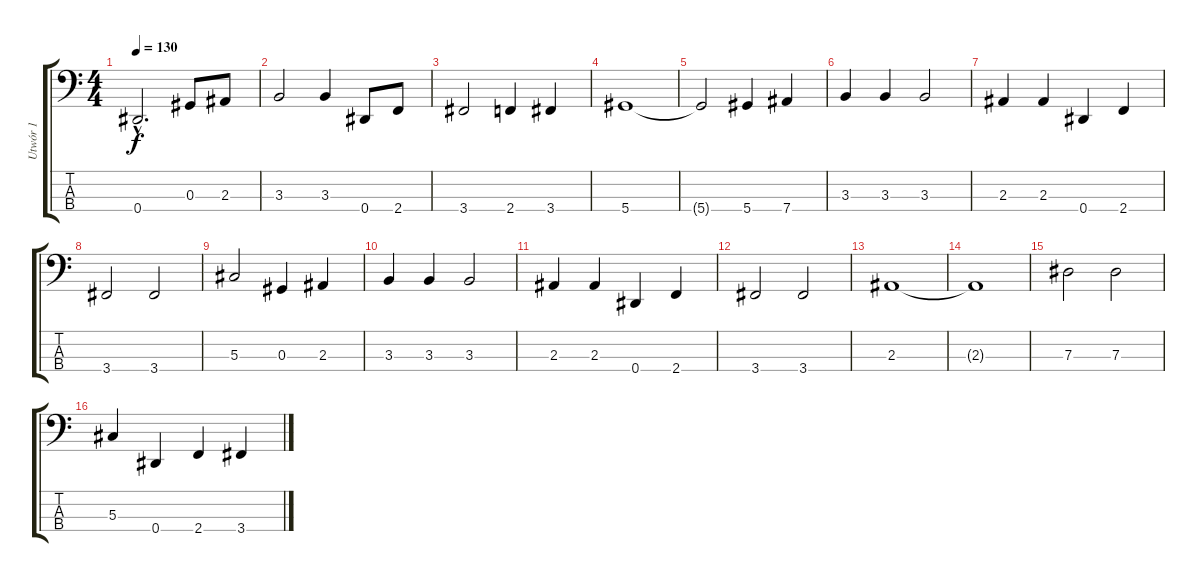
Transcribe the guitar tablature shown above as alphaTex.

\track ("Utwór 1" "Utwór 1") {instrument electricbassfinger}
\staff {score tabs}
\tuning (Gb2 Db2 Ab1 Eb1) {hide}
\ts (4 4)
\tempo 130
\clef f4
\ks c
0.4{hac}.2{d dy f} 0.3.8 2.3.8 |
3.3.2 3.3.4 0.4.8 2.4.8 |
3.4.2 2.4.4 3.4.4 |
5.4.1 |
5.4{t}.2{volume 16} 5.4.4 7.4.4 |
3.3.4 3.3.4 3.3.2 |
2.3.4 2.3.4 0.4.4 2.4.4 |
3.4.2 3.4.2 |
5.3.2 0.3.4 2.3.4 |
3.3.4 3.3.4 3.3.2 |
2.3.4 2.3.4 0.4.4 2.4.4 |
3.4.2 3.4.2 |
2.3.1 |
2.3{t}.1 |
7.3.2 7.3.2 |
5.3.4 0.4.4 2.4.4 3.4.4
